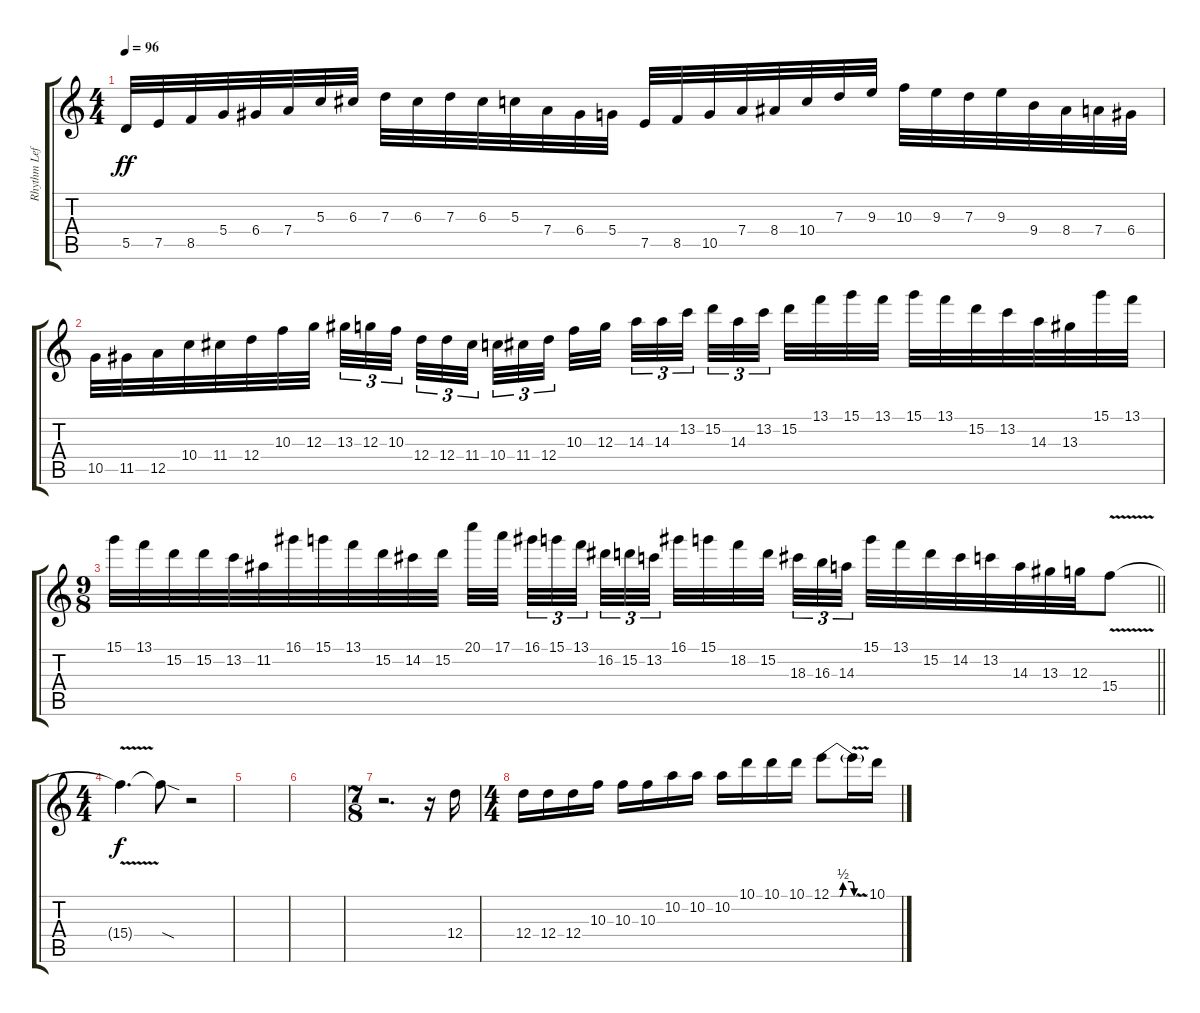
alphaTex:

\track ("Rhythm Left" "Rhythm Lef") {instrument distortionguitar}
\staff {score tabs}
\tuning (E4 B3 G3 D3 A2 D2) {hide}
\ts (4 4)
\tempo 96
\clef g2
\ks c
5.5.32{dy ff} 7.5.32 8.5.32 5.4.32 6.4.32 7.4.32 5.3.32 6.3.32 7.3.32 6.3.32 7.3.32 6.3.32 5.3.32 7.4.32 6.4.32 5.4.32 7.5.32 8.5.32 10.5.32 7.4.32 8.4.32 10.4.32 7.3.32 9.3.32 10.3.32 9.3.32 7.3.32 9.3.32 9.4.32 8.4.32 7.4.32 6.4.32 |
10.5.32 11.5.32 12.5.32 10.4.32 11.4.32 12.4.32 10.3.32 12.3.32 13.3.32{tu (3 2)} 12.3.32{tu (3 2)} 10.3.32{tu (3 2) beam splitsecondary} 12.4.32{tu (3 2)} 12.4.32{tu (3 2)} 11.4.32{tu (3 2) beam splitsecondary} 10.4.32{tu (3 2)} 11.4.32{tu (3 2)} 12.4.32{tu (3 2) beam splitsecondary} 10.3.32 12.3.32 14.3.32{tu (3 2)} 14.3.32{tu (3 2)} 13.2.32{tu (3 2) beam splitsecondary} 15.2.32{tu (3 2)} 14.3.32{tu (3 2)} 13.2.32{tu (3 2) beam splitsecondary} 15.2.32 13.1.32 15.1.32 13.1.32 15.1.32 13.1.32 15.2.32 13.2.32 14.3.32 13.3.32 15.1.32 13.1.32 |
\ts (9 8)
\barLineRight lightlight
15.1.32 13.1.32 15.2.32 15.2.32 13.2.32 11.2.32 16.1.32 15.1.32 13.1.32 15.2.32 14.2.32 15.2.32 20.1.32 17.1.32{beam splitsecondary} 16.1.32{tu (3 2)} 15.1.32{tu (3 2)} 13.1.32{tu (3 2) beam splitsecondary} 16.2.32{tu (3 2)} 15.2.32{tu (3 2)} 13.2.32{tu (3 2) beam splitsecondary} 16.1.32 15.1.32 18.2.32 15.2.32{beam splitsecondary} 18.3.32{tu (3 2)} 16.3.32{tu (3 2)} 14.3.32{tu (3 2)} 15.1.32 13.1.32 15.2.32 14.2.32 13.2.32 14.3.32 13.3.32 12.3.32 15.4{v}.8 |
\ts (4 4)
15.4{t}.4{d dy f} 15.4{sod t}.8 r.2 |
|
|
\ts (7 8)
r.2{d} r.16 12.4.16 |
\ts (4 4)
12.4.16 12.4.16 12.4.16 10.3.16 10.3.16 10.3.16 10.2.16 10.2.16 10.2.16 10.1.16 10.1.16 10.1.16 12.1{be (custom 0 0 23 0 31 2 53 2 60 0)}.8 12.1{v t}.16 10.1.16
